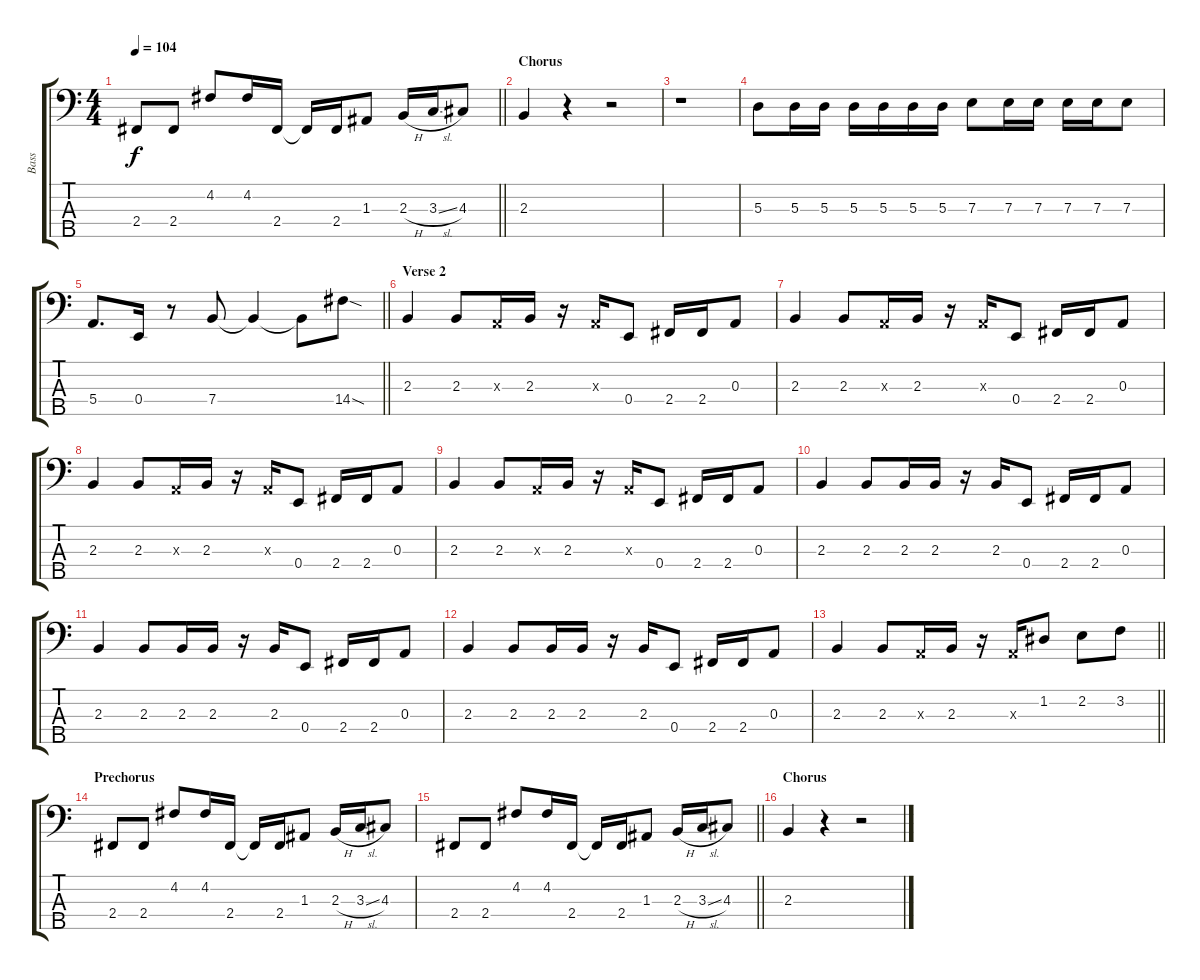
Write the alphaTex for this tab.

\track ("Bass" "Bass") {instrument electricbassfinger}
\staff {score tabs}
\tuning (G2 D2 A1 E1 B0) {hide}
\ts (4 4)
\tempo 104
\clef f4
\barLineRight lightlight
\ks c
2.4.8{dy f} 2.4.8 4.2.8 4.2.16 2.4.16 2.4{t}.16 2.4.16 1.3.8 2.3{h}.16 3.3{sl}.16 4.3.8 |
\section ("" "Chorus")
2.3.4 r.4 r.2 |
r.1 |
5.3.8 5.3.16 5.3.16 5.3.16 5.3.16 5.3.16 5.3.16 7.3.8 7.3.16 7.3.16 7.3.16 7.3.16 7.3.8 |
\barLineRight lightlight
5.4.8{d} 0.4.16 r.8 7.4.8 7.4{t}.4 7.4{t}.8 14.4{sod}.8 |
\section ("" "Verse 2")
2.3.4 2.3.8 0.3{x}.16 2.3.16 r.16 0.3{x}.16 0.4.8 2.4.16 2.4.16 0.3.8 |
2.3.4 2.3.8 0.3{x}.16 2.3.16 r.16 0.3{x}.16 0.4.8 2.4.16 2.4.16 0.3.8 |
2.3.4 2.3.8 0.3{x}.16 2.3.16 r.16 0.3{x}.16 0.4.8 2.4.16 2.4.16 0.3.8 |
2.3.4 2.3.8 0.3{x}.16 2.3.16 r.16 0.3{x}.16 0.4.8 2.4.16 2.4.16 0.3.8 |
2.3.4 2.3.8 2.3.16 2.3.16 r.16 2.3.16 0.4.8 2.4.16 2.4.16 0.3.8 |
2.3.4 2.3.8 2.3.16 2.3.16 r.16 2.3.16 0.4.8 2.4.16 2.4.16 0.3.8 |
2.3.4 2.3.8 2.3.16 2.3.16 r.16 2.3.16 0.4.8 2.4.16 2.4.16 0.3.8 |
\barLineRight lightlight
2.3.4 2.3.8 0.3{x}.16 2.3.16 r.16 0.3{x}.16 1.2.8 2.2.8 3.2.8 |
\section ("" "Prechorus")
2.4.8 2.4.8 4.2.8 4.2.16 2.4.16 2.4{t}.16 2.4.16 1.3.8 2.3{h}.16 3.3{sl}.16 4.3.8 |
\barLineRight lightlight
2.4.8 2.4.8 4.2.8 4.2.16 2.4.16 2.4{t}.16 2.4.16 1.3.8 2.3{h}.16 3.3{sl}.16 4.3.8 |
\section ("" "Chorus")
2.3.4 r.4 r.2
